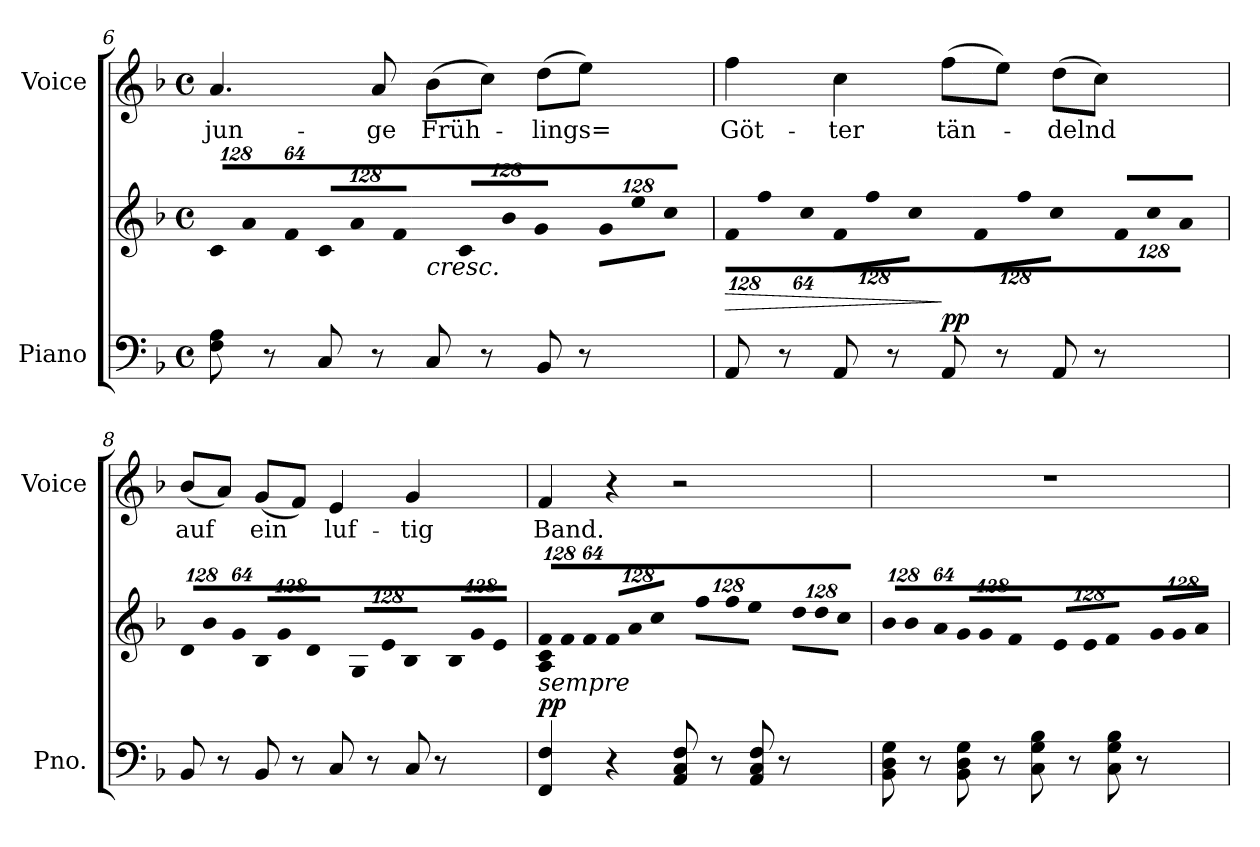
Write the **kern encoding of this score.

**kern	**kern	**dynam	**kern	**text
*part2	*part2	*part2	*part1	*part1
*staff3	*staff2	*staff2/3	*staff1	*staff1
*I"Piano	*	*	*I"Voice	*
*I'Pno.	*	*	*I'Voice	*
*clefF4	*clefG2	*	*clefG2	*
*k[b-]	*k[b-]	*	*k[b-]	*
*F:	*F:	*	*F:	*
*M4/4	*M4/4	*	*M4/4	*
*met(c)	*met(c)	*	*met(c)	*
*	*Xbrackettup	*	*	*
=6	=6	=6	=6	=6
!	!LO:N:vis=8	!	!	!
!	!	!	!	!LO:LY:b:color=#000000
8Fi\ 8Ai	1024%85ci/L	.	4.ai/	jun-
!	!LO:N:vis=8	!	!	!
.	1024%85ai/	.	.	.
8r	.	.	.	.
!	!LO:N:vis=8	!	!	!
.	512%43fi/J	.	.	.
!	!LO:N:vis=8	!	!	!
8Ci/	1024%85ci/L	.	.	.
!	!LO:N:vis=8	!	!	!
.	1024%85ai/	.	.	.
!	!	!	!	!LO:LY:b:color=#000000
8r	.	.	8ai/	-ge
!	!LO:N:vis=8	!	!	!
.	512%43fi/J	.	.	.
!	!LO:N:vis=8	!	!	!
!	!LO:TX:b:i:t=cresc.	!	!	!
!	!	!	!	!LO:LY:b:color=#000000
8Ci/	1024%85ci/L	.	(8b-i\L	Früh-
!	!LO:N:vis=8	!	!	!
.	1024%85b-i/	.	.	.
8r	.	.	8cci\J)	.
!	!LO:N:vis=8	!	!	!
.	512%43gi/J	.	.	.
!	!LO:N:vis=8	!	!	!
!	!	!	!	!LO:LY:b:color=#000000
8BB-i/	1024%85gi\L	.	(8ddi\L	-lings=
!	!LO:N:vis=8	!	!	!
.	1024%85eei\	.	.	.
8r	.	.	8eei\J)	.
!	!LO:N:vis=8	!	!	!
.	512%43cci\J	.	.	.
!!LO:LB:g=z
=7	=7	=7	=7	=7
!	!LO:N:vis=8	!LO:HP:b	!	!
!	!	!	!	!LO:LY:b:color=#000000
8AAi/	1024%85fi\L	>	4ffi\	Göt-
!	!LO:N:vis=8	!	!	!
.	1024%85ffi\	.	.	.
8r	.	.	.	.
!	!LO:N:vis=8	!	!	!
.	512%43cci\J	.	.	.
!	!LO:N:vis=8	!	!	!
!	!	!	!	!LO:LY:b:color=#000000
8AAi/	1024%85fi\L	.	4cci\	-ter
!	!LO:N:vis=8	!	!	!
.	1024%85ffi\	.	.	.
8r	.	.	.	.
!	!LO:N:vis=8	!	!	!
.	512%43cci\J	.	.	.
!	!LO:N:vis=8	!	!	!
!	!	!	!	!LO:LY:b:color=#000000
8AAi/	1024%85fi\L	] pp	(8ffi\L	tän-
!	!LO:N:vis=8	!	!	!
.	1024%85ffi\	.	.	.
8r	.	.	8eei\J)	.
!	!LO:N:vis=8	!	!	!
.	512%43cci\J	.	.	.
!	!LO:N:vis=8	!	!	!
!	!	!	!	!LO:LY:b:color=#000000
8AAi/	1024%85fi/L	.	(8ddi\L	-delnd
!	!LO:N:vis=8	!	!	!
.	1024%85cci/	.	.	.
8r	.	.	8cci\J)	.
!	!LO:N:vis=8	!	!	!
.	512%43ai/J	.	.	.
=8	=8	=8	=8	=8
!	!LO:N:vis=8	!	!	!
!	!	!	!	!LO:LY:b:color=#000000
8BB-i/	1024%85di/L	.	(8b-i/L	auf
!	!LO:N:vis=8	!	!	!
.	1024%85b-i/	.	.	.
8r	.	.	8ai/J)	.
!	!LO:N:vis=8	!	!	!
.	512%43gi/J	.	.	.
!	!LO:N:vis=8	!	!	!
!	!	!	!	!LO:LY:b:color=#000000
8BB-i/	1024%85B-i/L	.	(8gi/L	ein
!	!LO:N:vis=8	!	!	!
.	1024%85gi/	.	.	.
8r	.	.	8fi/J)	.
!	!LO:N:vis=8	!	!	!
.	512%43di/J	.	.	.
!	!LO:N:vis=8	!	!	!
!	!	!	!	!LO:LY:b:color=#000000
8Ci/	1024%85Gi/L	.	4ei/	luf-
!	!LO:N:vis=8	!	!	!
.	1024%85ei/	.	.	.
8r	.	.	.	.
!	!LO:N:vis=8	!	!	!
.	512%43B-i/J	.	.	.
!	!LO:N:vis=8	!	!	!
!	!	!	!	!LO:LY:b:color=#000000
8Ci/	1024%85B-i/L	.	4gi/	-tig
!	!LO:N:vis=8	!	!	!
.	1024%85gi/	.	.	.
8r	.	.	.	.
!	!LO:N:vis=8	!	!	!
.	512%43ei/J	.	.	.
=9	=9	=9	=9	=9
!	!LO:N:vis=8	!	!	!
!	!LO:TX:b:i:t=sempre	!	!	!
!	!	!	!	!LO:LY:b:color=#000000
4FFi/ 4Fi	1024%85Ai/ 1024%85ci 1024%85fiL	pp	4fi/	Band.
!	!LO:N:vis=8	!	!	!
.	1024%85fi/	.	.	.
!	!LO:N:vis=8	!	!	!
.	512%43fi/J	.	.	.
!	!LO:N:vis=8	!	!	!
4r	1024%85fi/L	.	4r	.
!	!LO:N:vis=8	!	!	!
.	1024%85ai/	.	.	.
!	!LO:N:vis=8	!	!	!
.	512%43cci/J	.	.	.
!	!LO:N:vis=8	!	!	!
8AAi/ 8Ci 8Fi	1024%85ffi\L	.	2r	.
!	!LO:N:vis=8	!	!	!
.	1024%85ffi\	.	.	.
8r	.	.	.	.
!	!LO:N:vis=8	!	!	!
.	512%43eei\J	.	.	.
!	!LO:N:vis=8	!	!	!
8AAi/ 8Ci 8Fi	1024%85ddi\L	.	.	.
!	!LO:N:vis=8	!	!	!
.	1024%85ddi\	.	.	.
8r	.	.	.	.
!	!LO:N:vis=8	!	!	!
.	512%43cci\J	.	.	.
!!LO:PB:g=z
=10	=10	=10	=10	=10
!	!LO:N:vis=8	!	!	!
8BB-i\ 8Di 8Gi	1024%85b-i/L	.	1r	.
!	!LO:N:vis=8	!	!	!
.	1024%85b-i/	.	.	.
8r	.	.	.	.
!	!LO:N:vis=8	!	!	!
.	512%43ai/J	.	.	.
!	!LO:N:vis=8	!	!	!
8BB-i\ 8Di 8Gi	1024%85gi/L	.	.	.
!	!LO:N:vis=8	!	!	!
.	1024%85gi/	.	.	.
8r	.	.	.	.
!	!LO:N:vis=8	!	!	!
.	512%43fi/J	.	.	.
!	!LO:N:vis=8	!	!	!
8Ci\ 8Gi 8B-i	1024%85ei/L	.	.	.
!	!LO:N:vis=8	!	!	!
.	1024%85ei/	.	.	.
8r	.	.	.	.
!	!LO:N:vis=8	!	!	!
.	512%43fi/J	.	.	.
!	!LO:N:vis=8	!	!	!
8Ci\ 8Gi 8B-i	1024%85gi/L	.	.	.
!	!LO:N:vis=8	!	!	!
.	1024%85gi/	.	.	.
8r	.	.	.	.
!	!LO:N:vis=8	!	!	!
.	512%43ai/J	.	.	.
=	=	=	=	=
*-	*-	*-	*-	*-
